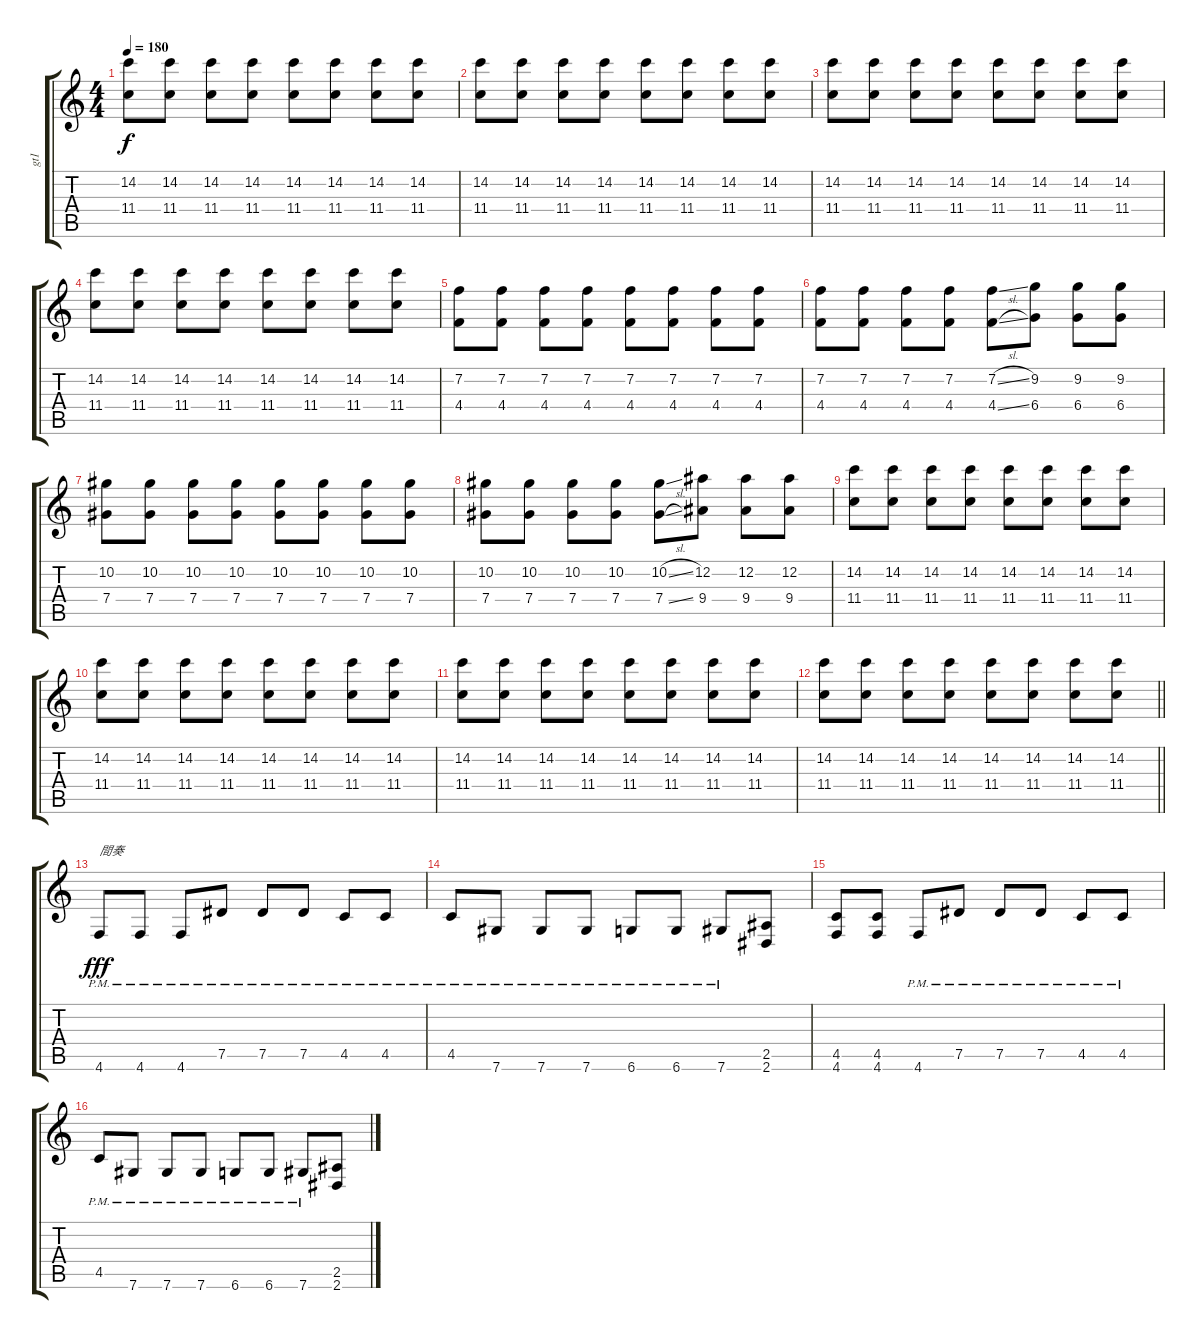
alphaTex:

\track ("gt1" "gt1") {instrument distortionguitar}
\staff {score tabs}
\tuning (Eb4 Bb3 Gb3 Db3 Ab2 Db2) {hide}
\ts (4 4)
\tempo 180
\clef g2
\ks c
(14.2 11.4).8{dy f} (14.2 11.4).8 (14.2 11.4).8 (14.2 11.4).8 (14.2 11.4).8 (14.2 11.4).8 (14.2 11.4).8 (14.2 11.4).8 |
(14.2 11.4).8 (14.2 11.4).8 (14.2 11.4).8 (14.2 11.4).8 (14.2 11.4).8 (14.2 11.4).8 (14.2 11.4).8 (14.2 11.4).8 |
(14.2 11.4).8 (14.2 11.4).8 (14.2 11.4).8 (14.2 11.4).8 (14.2 11.4).8 (14.2 11.4).8 (14.2 11.4).8 (14.2 11.4).8 |
(14.2 11.4).8 (14.2 11.4).8 (14.2 11.4).8 (14.2 11.4).8 (14.2 11.4).8 (14.2 11.4).8 (14.2 11.4).8 (14.2 11.4).8 |
(7.2 4.4).8 (7.2 4.4).8 (7.2 4.4).8 (7.2 4.4).8 (7.2 4.4).8 (7.2 4.4).8 (7.2 4.4).8 (7.2 4.4).8 |
(7.2 4.4).8 (7.2 4.4).8 (7.2 4.4).8 (7.2 4.4).8 (7.2{sl} 4.4{sl}).8 (9.2 6.4).8 (9.2 6.4).8 (9.2 6.4).8 |
(10.2 7.4).8 (10.2 7.4).8 (10.2 7.4).8 (10.2 7.4).8 (10.2 7.4).8 (10.2 7.4).8 (10.2 7.4).8 (10.2 7.4).8 |
(10.2 7.4).8 (10.2 7.4).8 (10.2 7.4).8 (10.2 7.4).8 (10.2{sl} 7.4{sl}).8 (12.2 9.4).8 (12.2 9.4).8 (12.2 9.4).8 |
(14.2 11.4).8 (14.2 11.4).8 (14.2 11.4).8 (14.2 11.4).8 (14.2 11.4).8 (14.2 11.4).8 (14.2 11.4).8 (14.2 11.4).8 |
(14.2 11.4).8 (14.2 11.4).8 (14.2 11.4).8 (14.2 11.4).8 (14.2 11.4).8 (14.2 11.4).8 (14.2 11.4).8 (14.2 11.4).8 |
(14.2 11.4).8 (14.2 11.4).8 (14.2 11.4).8 (14.2 11.4).8 (14.2 11.4).8 (14.2 11.4).8 (14.2 11.4).8 (14.2 11.4).8 |
\barLineRight lightlight
(14.2 11.4).8 (14.2 11.4).8 (14.2 11.4).8 (14.2 11.4).8 (14.2 11.4).8 (14.2 11.4).8 (14.2 11.4).8 (14.2 11.4).8 |
4.6{pm}.8{txt "間奏" dy fff} 4.6{pm}.8 4.6{pm}.8 7.5{pm}.8 7.5{pm}.8 7.5{pm}.8 4.5{pm}.8 4.5{pm}.8 |
4.5{pm}.8 7.6{pm}.8 7.6{pm}.8 7.6{pm}.8 6.6{pm}.8 6.6{pm}.8 7.6{pm}.8 (2.5 2.6).8 |
(4.5 4.6).8 (4.5 4.6).8 4.6{pm}.8 7.5{pm}.8 7.5{pm}.8 7.5{pm}.8 4.5{pm}.8 4.5{pm}.8 |
4.5{pm}.8 7.6{pm}.8 7.6{pm}.8 7.6{pm}.8 6.6{pm}.8 6.6{pm}.8 7.6{pm}.8 (2.5 2.6).8
